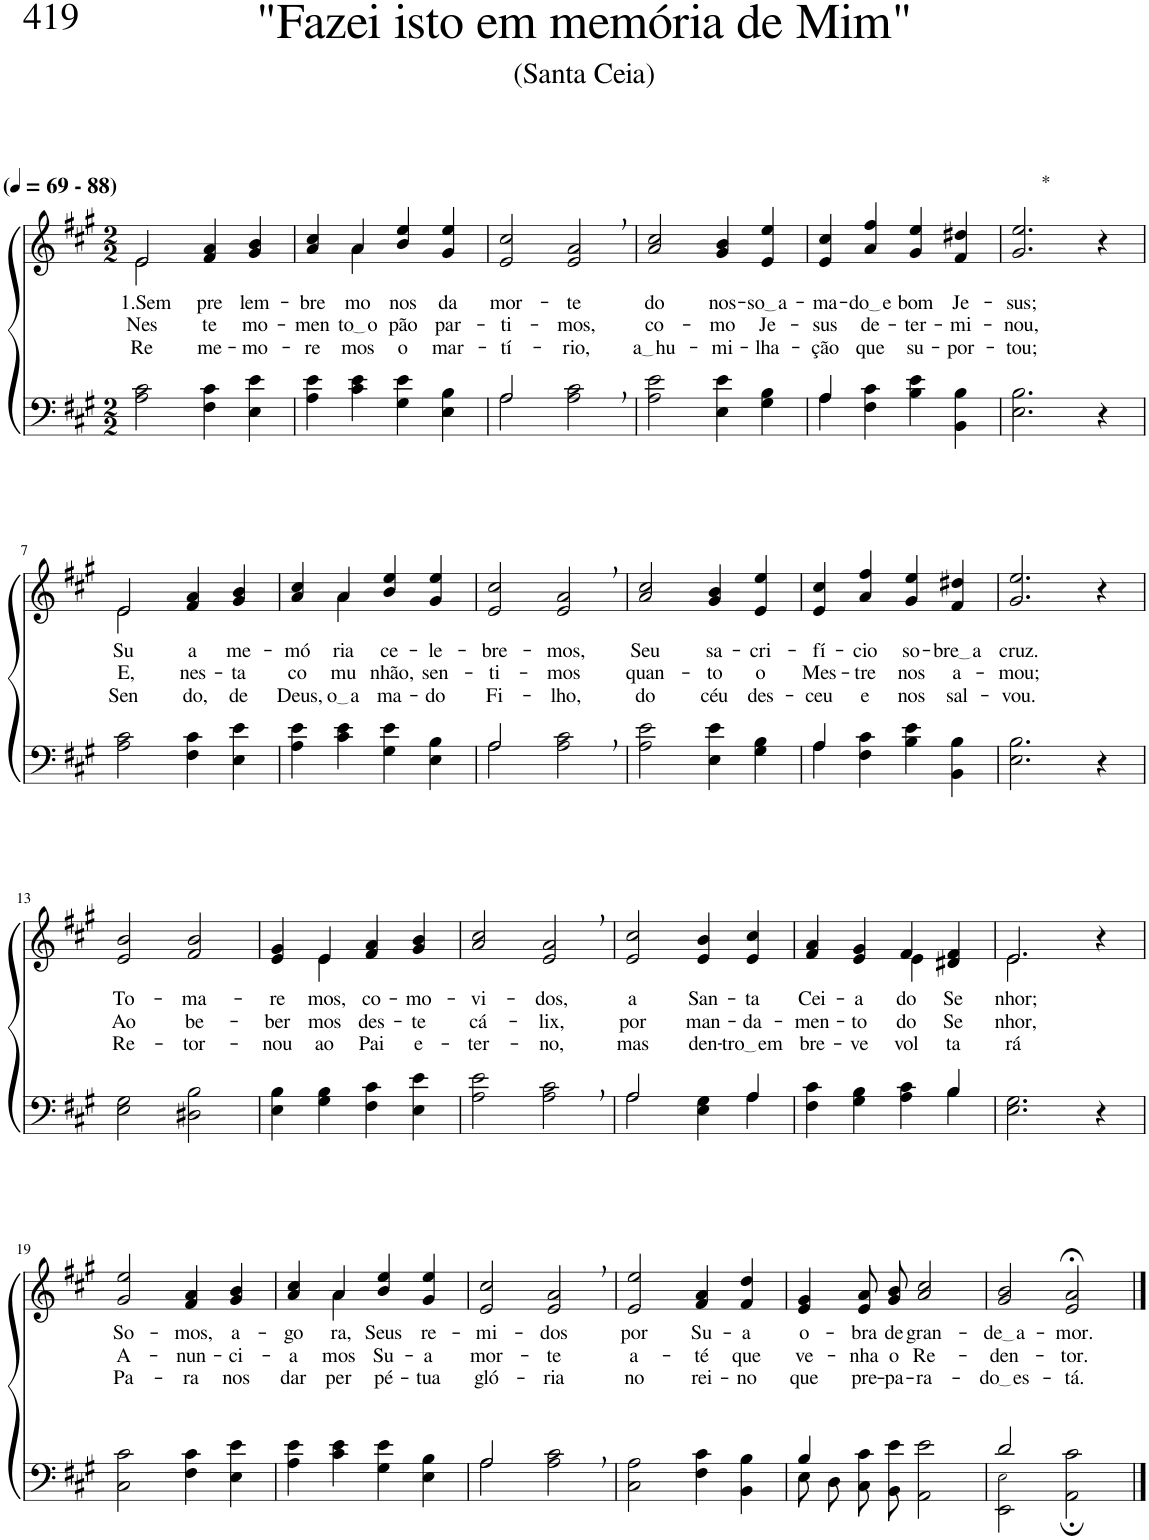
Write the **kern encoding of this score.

**kern	**kern	**text	**text	**text
*part2	*part1	*part1	*part1	*part1
*staff2	*staff1	*staff1	*staff1	*staff1
*I"Parte III e IV	*I"Parte I e II	*	*	*
*clefF4	*clefG2	*	*	*
*Trd1c2	*Trd1c2	*	*	*
*k[f#c#g#]	*k[f#c#g#]	*	*	*
*M2/2	*M2/2	*	*	*
*MM69	*MM69	*	*	*
=1	=1	=1	=1	=1
*	*^	*	*	*
!	!LO:TX:a:B:t=(	!	!	!	!
!	!LO:TX:a:B:t=- 88)	!	!	!	!
!	!	!	!LO:LY:b	!LO:LY:b	!LO:LY:b
2A\ 2c#\	2e/	2e\	1.Sem-	Nes-	Re-
!	!	!	!LO:LY:b	!LO:LY:b	!LO:LY:b
4F#\ 4c#\	4f#/ 4a/	2ryy	-pre	-te	-me-
!	!	!	!LO:LY:b	!LO:LY:b	!LO:LY:b
4E\ 4e\	4g#/ 4b/	.	lem-	mo-	-mo-
=2	=2	=2	=2	=2	=2
!	!	!	!LO:LY:b	!LO:LY:b	!LO:LY:b
4A\ 4e\	4a/ 4cc#/	4ryy	-bre-	-men-	-re-
!	!	!	!LO:LY:b	!LO:LY:b	!LO:LY:b
4c#\ 4e\	4a/	4a\	-mo-	to o	-mos
!	!	!	!LO:LY:b	!LO:LY:b	!LO:LY:b
4G#\ 4e\	4b/ 4ee/	2ryy	-nos	pão	o
!	!	!	!LO:LY:b	!LO:LY:b	!LO:LY:b
4E\ 4B\	4g#/ 4ee/	.	da	par-	mar-
*	*v	*v	*	*	*
=3	=3	=3	=3	=3
*^	*	*	*	*
!	!	!	!LO:LY:b	!LO:LY:b	!LO:LY:b
2A\	2A/	2e/ 2cc#/	mor-	-ti-	-tí-
!	!	!	!LO:LY:b	!LO:LY:b	!LO:LY:b
2A\, 2c#\,	2ryy	2e/, 2a/,	-te	-mos,	-rio,
=4	=4	=4	=4	=4	=4
!	!	!	!LO:LY:b	!LO:LY:b	!LO:LY:b
*v	*v	*	*	*	*
2A\ 2e\	2a/ 2cc#/	do	co-	a hu
!	!	!LO:LY:b	!LO:LY:b	!LO:LY:b
4E\ 4e\	4g#/ 4b/	nos-	-mo	-mi-
!	!	!LO:LY:b	!LO:LY:b	!LO:LY:b
4G#\ 4B\	4e/ 4ee/	so a	Je-	-lha-
=5	=5	=5	=5	=5
*^	*	*	*	*
!	!	!	!LO:LY:b	!LO:LY:b	!LO:LY:b
4A\	4A/	4e/ 4cc#/	-ma-	-sus	-ção
!	!	!	!LO:LY:b	!LO:LY:b	!LO:LY:b
4F#\ 4c#\	2.ryy	4a/ 4ff#/	do e	de-	que
!	!	!	!LO:LY:b	!LO:LY:b	!LO:LY:b
4B\ 4e\	.	4g#/ 4ee/	bom	-ter-	su-
!	!	!	!LO:LY:b	!LO:LY:b	!LO:LY:b
4BB\ 4B\	.	4f#/ 4dd#X/	Je-	-mi-	-por-
*v	*v	*	*	*	*
=6	=6	=6	=6	=6
!	!LO:TX:a:t=*	!	!	!
!	!	!LO:LY:b	!LO:LY:b	!LO:LY:b
2.E\ 2.B\	2.g#/ 2.ee/	-sus;	-nou,	-tou;
4r	4r	.	.	.
!!LO:LB:g=z
=7	=7	=7	=7	=7
*	*^	*	*	*
!	!	!	!LO:LY:b	!LO:LY:b	!LO:LY:b
2A\ 2c#\	2e/	2e\	Su-	E,	Sen-
!	!	!	!LO:LY:b	!LO:LY:b	!LO:LY:b
4F#\ 4c#\	4f#/ 4a/	2ryy	-a	nes-	-do,
!	!	!	!LO:LY:b	!LO:LY:b	!LO:LY:b
4E\ 4e\	4g#/ 4b/	.	me-	-ta	de
=8	=8	=8	=8	=8	=8
!	!	!	!LO:LY:b	!LO:LY:b	!LO:LY:b
4A\ 4e\	4a/ 4cc#/	4ryy	-mó-	co-	Deus,
!	!	!	!LO:LY:b	!LO:LY:b	!LO:LY:b
4c#\ 4e\	4a/	4a\	-ria	-mu-	o a
!	!	!	!LO:LY:b	!LO:LY:b	!LO:LY:b
4G#\ 4e\	4b/ 4ee/	2ryy	ce-	-nhão,	-ma-
!	!	!	!LO:LY:b	!LO:LY:b	!LO:LY:b
4E\ 4B\	4g#/ 4ee/	.	-le-	sen-	-do
*	*v	*v	*	*	*
=9	=9	=9	=9	=9
*^	*	*	*	*
!	!	!	!LO:LY:b	!LO:LY:b	!LO:LY:b
2A\	2A/	2e/ 2cc#/	-bre-	-ti-	Fi-
!	!	!	!LO:LY:b	!LO:LY:b	!LO:LY:b
2A\, 2c#\,	2ryy	2e/, 2a/,	-mos,	-mos	-lho,
=10	=10	=10	=10	=10	=10
!	!	!	!LO:LY:b	!LO:LY:b	!LO:LY:b
*v	*v	*	*	*	*
2A\ 2e\	2a/ 2cc#/	Seu	quan-	do
!	!	!LO:LY:b	!LO:LY:b	!LO:LY:b
4E\ 4e\	4g#/ 4b/	sa-	-to	céu
!	!	!LO:LY:b	!LO:LY:b	!LO:LY:b
4G#\ 4B\	4e/ 4ee/	-cri-	o	des-
=11	=11	=11	=11	=11
*^	*	*	*	*
!	!	!	!LO:LY:b	!LO:LY:b	!LO:LY:b
4A/	4A\	4e/ 4cc#/	-fí-	Mes-	-ceu
!	!	!	!LO:LY:b	!LO:LY:b	!LO:LY:b
2.ryy	4F#\ 4c#\	4a/ 4ff#/	-cio	-tre	e
!	!	!	!LO:LY:b	!LO:LY:b	!LO:LY:b
.	4B\ 4e\	4g#/ 4ee/	so-	nos	nos
!	!	!	!LO:LY:b	!LO:LY:b	!LO:LY:b
.	4BB\ 4B\	4f#/ 4dd#X/	bre a	a-	sal-
=12	=12	=12	=12	=12	=12
!	!	!	!LO:LY:b	!LO:LY:b	!LO:LY:b
*v	*v	*	*	*	*
2.E\ 2.B\	2.g#/ 2.ee/	cruz.	-mou;	-vou.
4r	4r	.	.	.
!!LO:LB:g=z
=13	=13	=13	=13	=13
!	!	!LO:LY:b	!LO:LY:b	!LO:LY:b
2E\ 2G#\	2e/ 2b/	To-	Ao	Re-
!	!	!LO:LY:b	!LO:LY:b	!LO:LY:b
2D#X\ 2B\	2f#/ 2b/	-ma-	be-	-tor-
=14	=14	=14	=14	=14
!	!	!LO:LY:b	!LO:LY:b	!LO:LY:b
*	*^	*	*	*
4E\ 4B\	4e/ 4g#/	4ryy	-re-	-ber-	-nou
!	!	!	!LO:LY:b	!LO:LY:b	!LO:LY:b
4G#\ 4B\	4e/	4e\	-mos,	-mos	ao
!	!	!	!LO:LY:b	!LO:LY:b	!LO:LY:b
4F#\ 4c#\	4f#/ 4a/	2ryy	co-	des-	Pai
!	!	!	!LO:LY:b	!LO:LY:b	!LO:LY:b
4E\ 4e\	4g#/ 4b/	.	-mo-	-te	e-
*	*v	*v	*	*	*
=15	=15	=15	=15	=15
!	!	!LO:LY:b	!LO:LY:b	!LO:LY:b
2A\ 2e\	2a/ 2cc#/	-vi-	cá-	-ter-
!	!	!LO:LY:b	!LO:LY:b	!LO:LY:b
2A\, 2c#\,	2e/, 2a/,	-dos,	-lix,	-no,
=16	=16	=16	=16	=16
*^	*	*	*	*
!	!	!	!LO:LY:b	!LO:LY:b	!LO:LY:b
2A/	2A\	2e/ 2cc#/	a	por	mas
!	!	!	!LO:LY:b	!LO:LY:b	!LO:LY:b
4ryy	4E\ 4G#\	4e/ 4b/	San-	man-	den-
!	!	!	!LO:LY:b	!LO:LY:b	!LO:LY:b
4A/	4A\	4e/ 4cc#/	-ta	-da-	tro em
=17	=17	=17	=17	=17	=17
!	!	!	!LO:LY:b	!LO:LY:b	!LO:LY:b
*	*	*^	*	*	*
2.ryy	4F#\ 4c#\	4f#/ 4a/	2ryy	Cei-	-men-	bre-
!	!	!	!	!LO:LY:b	!LO:LY:b	!LO:LY:b
.	4G#\ 4B\	4e/ 4g#/	.	-a	-to	-ve
!	!	!	!	!LO:LY:b	!LO:LY:b	!LO:LY:b
.	4A\ 4c#\	4f#/	4e\	do	do	vol-
!	!	!	!	!LO:LY:b	!LO:LY:b	!LO:LY:b
4B/	4B\	4d#X/ 4f#/	4ryy	Se-	Se-	-ta-
=18	=18	=18	=18	=18	=18	=18
!	!	!	!	!LO:LY:b	!LO:LY:b	!LO:LY:b
*v	*v	*	*	*	*	*
2.E\ 2.G#\	2.e/	2.e\	-nhor;	-nhor,	-rá
4r	4r	4ryy	.	.	.
!!LO:LB:g=z
=19	=19	=19	=19	=19	=19
!	!	!	!LO:LY:b	!LO:LY:b	!LO:LY:b
*	*v	*v	*	*	*
2C#\ 2c#\	2g#/ 2ee/	So-	A-	Pa-
!	!	!LO:LY:b	!LO:LY:b	!LO:LY:b
4F#\ 4c#\	4f#/ 4a/	-mos,	-nun-	-ra
!	!	!LO:LY:b	!LO:LY:b	!LO:LY:b
4E\ 4e\	4g#/ 4b/	a-	-ci-	nos
=20	=20	=20	=20	=20
!	!	!LO:LY:b	!LO:LY:b	!LO:LY:b
*	*^	*	*	*
4A\ 4e\	4a/ 4cc#/	4ryy	-go-	-a-	dar
!	!	!	!LO:LY:b	!LO:LY:b	!LO:LY:b
4c#\ 4e\	4a/	4a\	-ra,	-mos	per-
!	!	!	!LO:LY:b	!LO:LY:b	!LO:LY:b
4G#\ 4e\	4b/ 4ee/	2ryy	Seus	Su-	-pé-
!	!	!	!LO:LY:b	!LO:LY:b	!LO:LY:b
4E\ 4B\	4g#/ 4ee/	.	re-	-a	-tua
*	*v	*v	*	*	*
=21	=21	=21	=21	=21
*^	*	*	*	*
!	!	!	!LO:LY:b	!LO:LY:b	!LO:LY:b
2A\	2A/	2e/ 2cc#/	-mi-	mor-	gló-
!	!	!	!LO:LY:b	!LO:LY:b	!LO:LY:b
2A\, 2c#\,	2ryy	2e/, 2a/,	-dos	-te	-ria
=22	=22	=22	=22	=22	=22
!	!	!	!LO:LY:b	!LO:LY:b	!LO:LY:b
*v	*v	*	*	*	*
2C#\ 2A\	2e/ 2ee/	por	a-	no
!	!	!LO:LY:b	!LO:LY:b	!LO:LY:b
4F#\ 4c#\	4f#/ 4a/	Su-	-té	rei-
!	!	!LO:LY:b	!LO:LY:b	!LO:LY:b
4BB\ 4B\	4f#/ 4dd/	-a	que	-no
=23	=23	=23	=23	=23
*^	*	*	*	*
!	!	!	!LO:LY:b	!LO:LY:b	!LO:LY:b
4B/	8E\L	4e/ 4g#/	o-	ve-	que
.	8D\	.	.	.	.
!	!	!	!LO:LY:b	!LO:LY:b	!LO:LY:b
2.ryy	8C#\ 8c#\	8e/ 8a/L	-bra	-nha	pre-
!	!	!	!LO:LY:b	!LO:LY:b	!LO:LY:b
.	8BB\ 8e\J	8g#/ 8b/J	de	o	-pa-
!	!	!	!LO:LY:b	!LO:LY:b	!LO:LY:b
.	2AA\ 2e\	2a/ 2cc#/	gran-	Re-	-ra-
=24	=24	=24	=24	=24	=24
!	!	!	!LO:LY:b	!LO:LY:b	!LO:LY:b
2d/	2EE\ 2E!\	2g#/ 2b/	de a	-den-	do es
!	!	!	!LO:LY:b	!LO:LY:b	!LO:LY:b
2ryy	2AA\; 2c#\;	2e/;< 2a/;<	-mor.	-tor.	-tá.
*v	*v	*	*	*	*
==	==	==	==	==
*-	*-	*-	*-	*-
